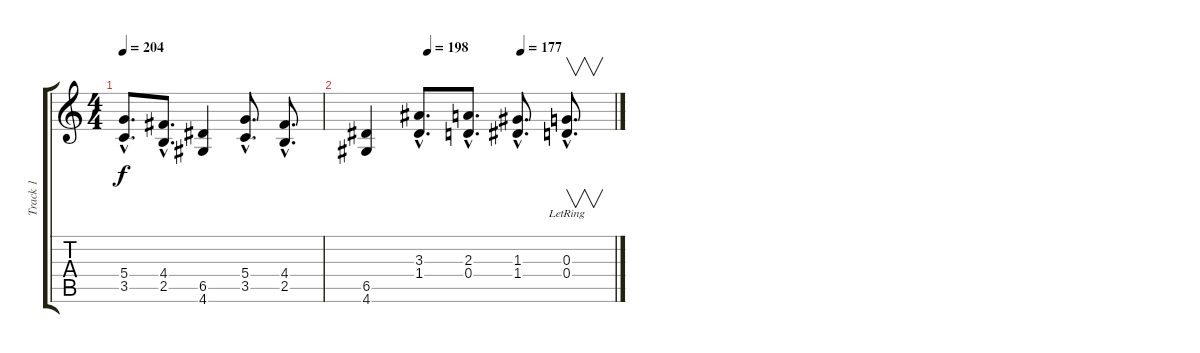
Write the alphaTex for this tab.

\track ("Track 1" "Track 1") {instrument overdrivenguitar}
\staff {score tabs}
\tuning (E4 B3 G3 D3 A2 E2) {hide}
\ts (4 4)
\tempo 204
\clef g2
\ks c
(5.4{hac} 3.5{hac}).8{d dy f} (4.4{hac} 2.5{hac}).8{d} (6.5 4.6).4 (5.4{hac} 3.5{hac}).8{d} (4.4{hac} 2.5{hac}).8{d} |
\tempo (198 0.25)
\tempo (177 0.625)
(6.5 4.6).4 (3.3{hac} 1.4{hac}).8{d} (2.3{hac} 0.4{hac}).8{d} (1.3{hac} 1.4{hac}).8{d} (0.3{hac lr} 0.4{hac lr}).8{v d}
